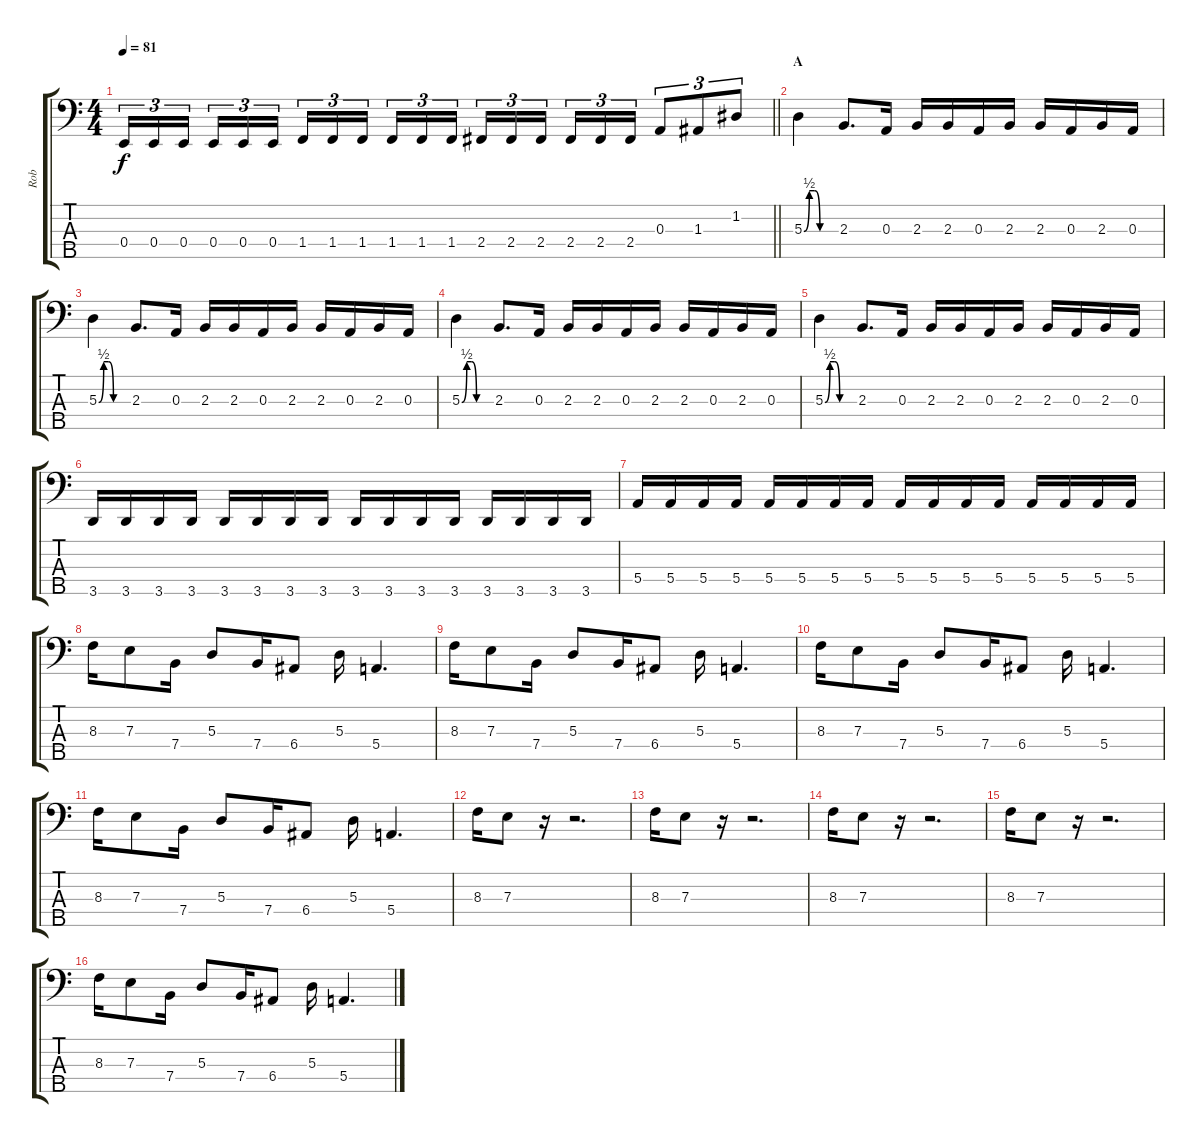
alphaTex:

\track ("Rob" "Rob") {instrument electricbassfinger}
\staff {score tabs}
\tuning (G2 D2 A1 E1 B0) {hide}
\ts (4 4)
\tempo 81
\clef f4
\barLineRight lightlight
\ks c
0.4.16{tu (3 2) dy f} 0.4.16{tu (3 2)} 0.4.16{tu (3 2) beam splitsecondary} 0.4.16{tu (3 2)} 0.4.16{tu (3 2)} 0.4.16{tu (3 2)} 1.4.16{tu (3 2)} 1.4.16{tu (3 2)} 1.4.16{tu (3 2) beam splitsecondary} 1.4.16{tu (3 2)} 1.4.16{tu (3 2)} 1.4.16{tu (3 2)} 2.4.16{tu (3 2)} 2.4.16{tu (3 2)} 2.4.16{tu (3 2) beam splitsecondary} 2.4.16{tu (3 2)} 2.4.16{tu (3 2)} 2.4.16{tu (3 2)} 0.3.8{tu (3 2)} 1.3.8{tu (3 2)} 1.2.8{tu (3 2)} |
\section ("" "A")
5.3{be (custom 0 0 10 2 20 2 30 0 60 0)}.4 2.3.8{d} 0.3.16 2.3.16 2.3.16 0.3.16 2.3.16 2.3.16 0.3.16 2.3.16 0.3.16 |
5.3{be (custom 0 0 10 2 20 2 30 0 60 0)}.4 2.3.8{d} 0.3.16 2.3.16 2.3.16 0.3.16 2.3.16 2.3.16 0.3.16 2.3.16 0.3.16 |
5.3{be (custom 0 0 10 2 20 2 30 0 60 0)}.4 2.3.8{d} 0.3.16 2.3.16 2.3.16 0.3.16 2.3.16 2.3.16 0.3.16 2.3.16 0.3.16 |
5.3{be (custom 0 0 10 2 20 2 30 0 60 0)}.4 2.3.8{d} 0.3.16 2.3.16 2.3.16 0.3.16 2.3.16 2.3.16 0.3.16 2.3.16 0.3.16 |
3.5.16 3.5.16 3.5.16 3.5.16 3.5.16 3.5.16 3.5.16 3.5.16 3.5.16 3.5.16 3.5.16 3.5.16 3.5.16 3.5.16 3.5.16 3.5.16 |
5.4.16 5.4.16 5.4.16 5.4.16 5.4.16 5.4.16 5.4.16 5.4.16 5.4.16 5.4.16 5.4.16 5.4.16 5.4.16 5.4.16 5.4.16 5.4.16 |
8.3.16 7.3.8 7.4.16 5.3.8 7.4.16 6.4.8 5.3.16 5.4.4{d} |
8.3.16 7.3.8 7.4.16 5.3.8 7.4.16 6.4.8 5.3.16 5.4.4{d} |
8.3.16 7.3.8 7.4.16 5.3.8 7.4.16 6.4.8 5.3.16 5.4.4{d} |
8.3.16 7.3.8 7.4.16 5.3.8 7.4.16 6.4.8 5.3.16 5.4.4{d} |
8.3.16 7.3.8 r.16 r.2{d} |
8.3.16 7.3.8 r.16 r.2{d} |
8.3.16 7.3.8 r.16 r.2{d} |
8.3.16 7.3.8 r.16 r.2{d} |
8.3.16 7.3.8 7.4.16 5.3.8 7.4.16 6.4.8 5.3.16 5.4.4{d}
